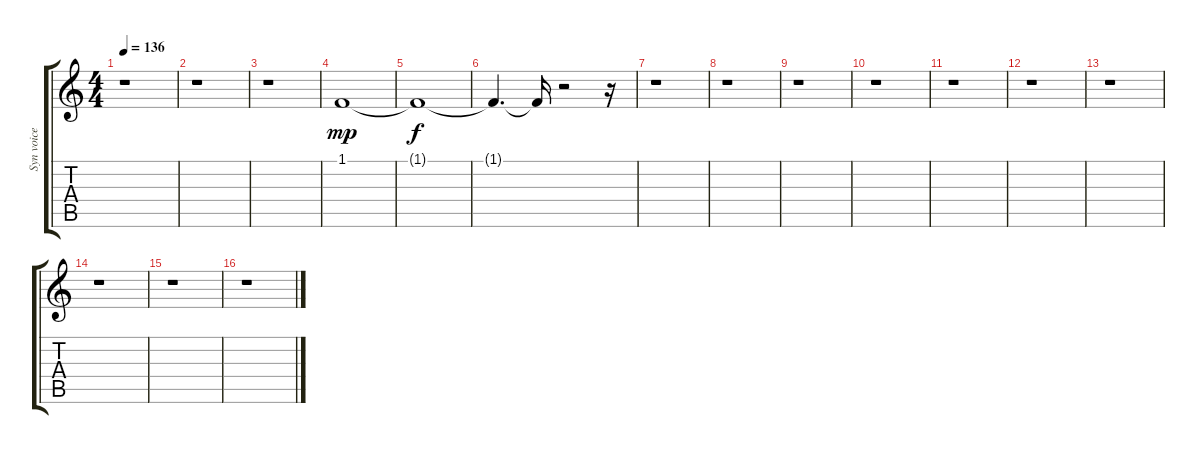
\track ("Syn voice" "Syn voice") {instrument synthvoice}
\staff {score tabs}
\tuning (E4 B3 G3 D3 A2 E2) {hide}
\ts (4 4)
\tempo 136
\clef g2
\ks c
r.1{dy f} |
r.1 |
r.1 |
1.1.1{dy mp} |
1.1{t}.1{dy f} |
1.1{t}.4{d} 1.1{t}.16 r.2 r.16 |
r.1 |
r.1 |
r.1 |
r.1 |
r.1 |
r.1 |
r.1 |
r.1 |
r.1 |
r.1
